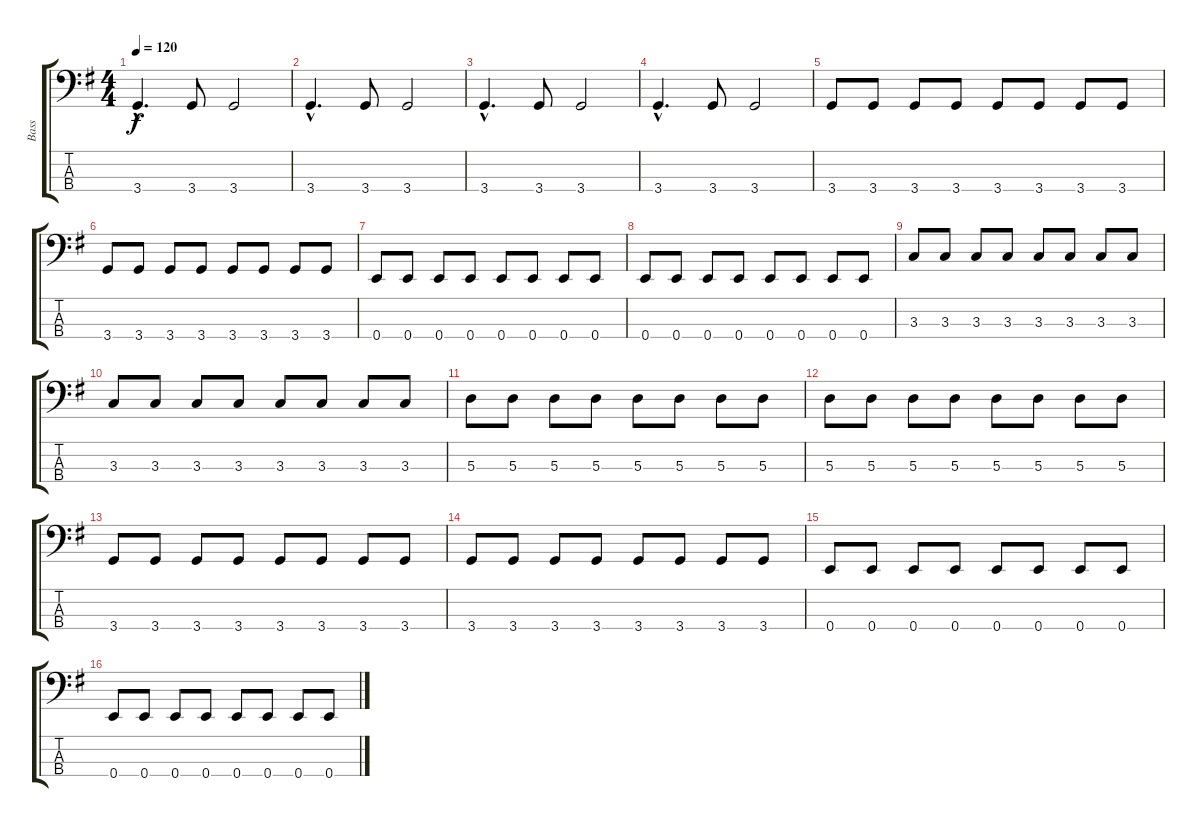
\track ("Bass" "Bass") {instrument electricbasspick}
\staff {score tabs}
\tuning (G2 D2 A1 E1) {hide}
\ts (4 4)
\tempo 120
\clef f4
\ks eminor
3.4{hac}.4{d dy f instrument electricbasspick} 3.4.8 3.4.2 |
3.4{hac}.4{d} 3.4.8 3.4.2 |
3.4{hac}.4{d} 3.4.8 3.4.2 |
3.4{hac}.4{d} 3.4.8 3.4.2 |
3.4.8 3.4.8 3.4.8 3.4.8 3.4.8 3.4.8 3.4.8 3.4.8 |
3.4.8 3.4.8 3.4.8 3.4.8 3.4.8 3.4.8 3.4.8 3.4.8 |
0.4.8 0.4.8 0.4.8 0.4.8 0.4.8 0.4.8 0.4.8 0.4.8 |
0.4.8 0.4.8 0.4.8 0.4.8 0.4.8 0.4.8 0.4.8 0.4.8 |
3.3.8 3.3.8 3.3.8 3.3.8 3.3.8 3.3.8 3.3.8 3.3.8 |
3.3.8 3.3.8 3.3.8 3.3.8 3.3.8 3.3.8 3.3.8 3.3.8 |
5.3.8 5.3.8 5.3.8 5.3.8 5.3.8 5.3.8 5.3.8 5.3.8 |
5.3.8 5.3.8 5.3.8 5.3.8 5.3.8 5.3.8 5.3.8 5.3.8 |
3.4.8 3.4.8 3.4.8 3.4.8 3.4.8 3.4.8 3.4.8 3.4.8 |
3.4.8 3.4.8 3.4.8 3.4.8 3.4.8 3.4.8 3.4.8 3.4.8 |
0.4.8 0.4.8 0.4.8 0.4.8 0.4.8 0.4.8 0.4.8 0.4.8 |
0.4.8 0.4.8 0.4.8 0.4.8 0.4.8 0.4.8 0.4.8 0.4.8
